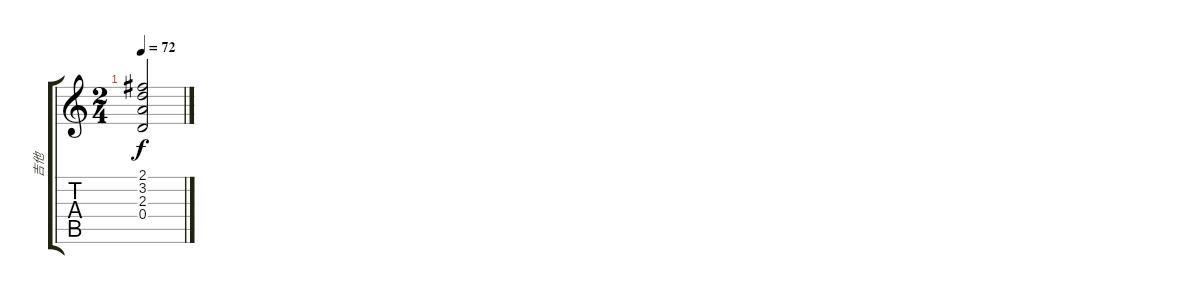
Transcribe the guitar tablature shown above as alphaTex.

\track ("吉他" "吉他") {instrument acousticguitarnylon}
\staff {score tabs}
\tuning (E4 B3 G3 D3 A2 E2) {hide}
\ts (2 4)
\tempo 72
\clef g2
\ks c
(2.1{t} 3.2{t} 2.3{t} 0.4{t}).2{dy f}
